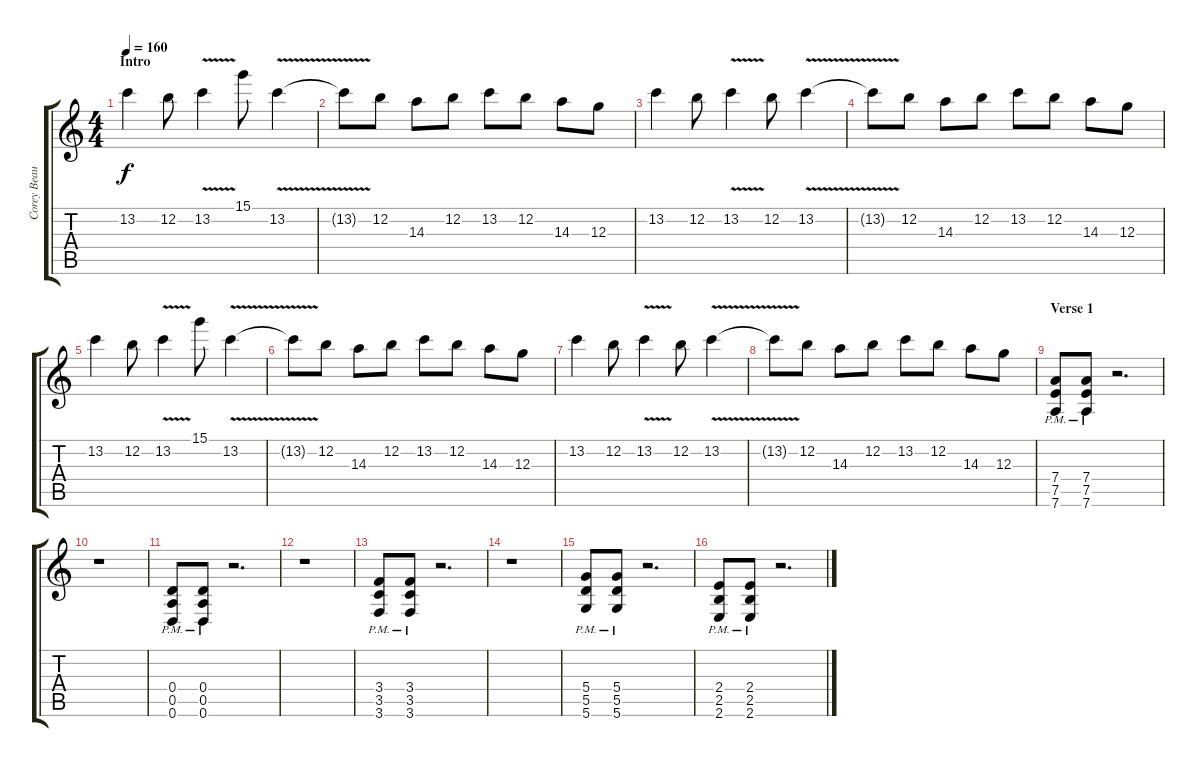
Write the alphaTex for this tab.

\track ("Corey Beaulieu" "Corey Beau") {instrument distortionguitar}
\staff {score tabs}
\tuning (E4 B3 G3 D3 A2 D2) {hide}
\ts (4 4)
\section ("" "Intro")
\tempo 160
\clef g2
\ks c
13.2.4{dy f instrument distortionguitar} 12.2.8 13.2{v}.4 15.1.8 13.2{v}.4 |
13.2{t}.8 12.2.8 14.3.8 12.2.8 13.2.8 12.2.8 14.3.8 12.3.8 |
13.2.4 12.2.8 13.2{v}.4 12.2.8 13.2{v}.4 |
13.2{t}.8 12.2.8 14.3.8 12.2.8 13.2.8 12.2.8 14.3.8 12.3.8 |
13.2.4 12.2.8 13.2{v}.4 15.1.8 13.2{v}.4 |
13.2{t}.8 12.2.8 14.3.8 12.2.8 13.2.8 12.2.8 14.3.8 12.3.8 |
13.2.4 12.2.8 13.2{v}.4 12.2.8 13.2{v}.4 |
13.2{t}.8 12.2.8 14.3.8 12.2.8 13.2.8 12.2.8 14.3.8 12.3.8 |
\section ("" "Verse 1")
(7.4{pm} 7.5{pm} 7.6{pm}).8 (7.4{pm} 7.5{pm} 7.6{pm}).8 r.2{d} |
r.1 |
(0.4{pm} 0.5{pm} 0.6{pm}).8 (0.4{pm} 0.5 0.6{pm}).8 r.2{d} |
r.1 |
(3.4{pm} 3.5{pm} 3.6{pm}).8 (3.4{pm} 3.5{pm} 3.6{pm}).8 r.2{d} |
r.1 |
(5.4{pm} 5.5{pm} 5.6{pm}).8 (5.4{pm} 5.5 5.6{pm}).8 r.2{d} |
(2.4{pm} 2.5{pm} 2.6{pm}).8 (2.4{pm} 2.5{pm} 2.6).8 r.2{d}
